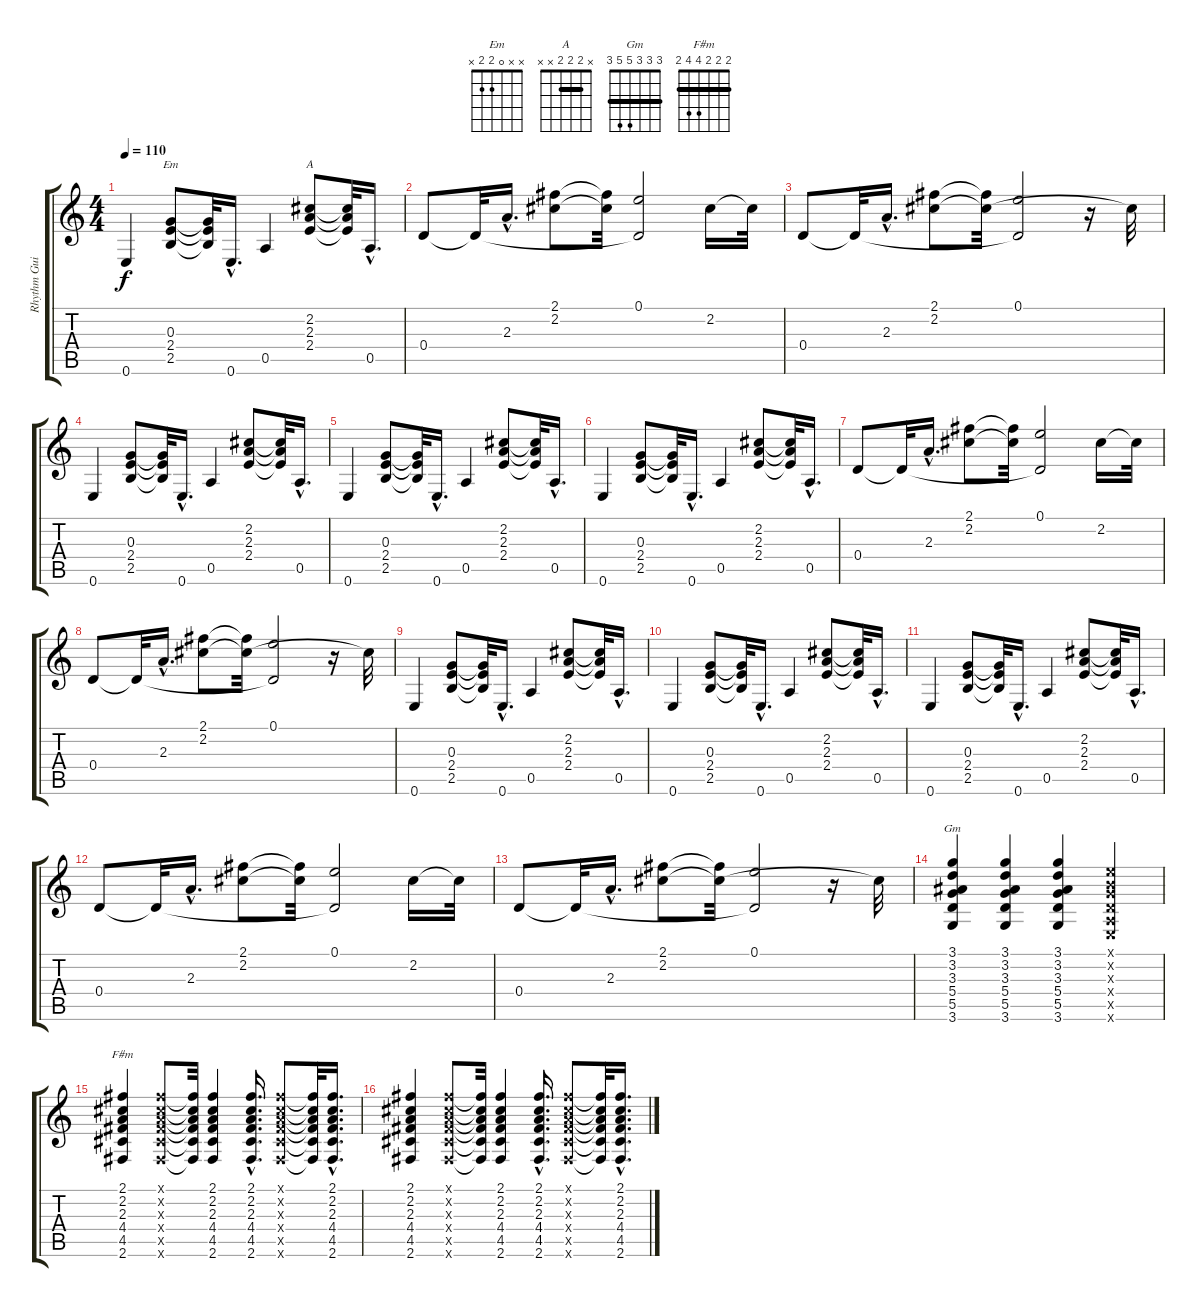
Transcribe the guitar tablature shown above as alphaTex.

\track ("Rhythm Guitar" "Rhythm Gui") {instrument acousticguitarsteel}
\staff {score tabs}
\tuning (E4 B3 G3 D3 A2 E2) {hide}
\chord ("Em" x x 0 2 2 x)
\chord ("A" x 2 2 2 x x) {barre 2}
\chord ("Gm" 3 3 3 5 5 3) {barre 3}
\chord ("F#m" 2 2 2 4 4 2) {barre 2}
\ts (4 4)
\tempo 110
\clef g2
\ks c
0.6.4{dy f} (0.3 2.4 2.5).8{ch "Em"} (0.3{t} 2.4{t} 2.5{t}).32 0.6{hac}.16{d} 0.5.4 (2.2 2.3 2.4).8{ch "A"} (2.2{t} 2.3{t} 2.4{t}).32 0.5{hac}.16{d} |
0.4.8 0.4{t}.32 2.3{hac}.16{d} (2.1 2.2).8 (2.1{t} 2.2{t}).32 (0.1 0.4{t}).2 2.2.16 2.2{t}.32 |
0.4.8 0.4{t}.32 2.3{hac}.16{d} (2.1 2.2).8 (2.1{t} 2.2{t}).32 (0.1 0.4{t}).2 r.16 2.2{t}.32 |
0.6.4 (0.3 2.4 2.5).8 (0.3{t} 2.4{t} 2.5{t}).32 0.6{hac}.16{d} 0.5.4 (2.2 2.3 2.4).8 (2.2{t} 2.3{t} 2.4{t}).32 0.5{hac}.16{d} |
0.6.4 (0.3 2.4 2.5).8 (0.3{t} 2.4{t} 2.5{t}).32 0.6{hac}.16{d} 0.5.4 (2.2 2.3 2.4).8 (2.2{t} 2.3{t} 2.4{t}).32 0.5{hac}.16{d} |
0.6.4 (0.3 2.4 2.5).8 (0.3{t} 2.4{t} 2.5{t}).32 0.6{hac}.16{d} 0.5.4 (2.2 2.3 2.4).8 (2.2{t} 2.3{t} 2.4{t}).32 0.5{hac}.16{d} |
0.4.8 0.4{t}.32 2.3{hac}.16{d} (2.1 2.2).8 (2.1{t} 2.2{t}).32 (0.1 0.4{t}).2 2.2.16 2.2{t}.32 |
0.4.8 0.4{t}.32 2.3{hac}.16{d} (2.1 2.2).8 (2.1{t} 2.2{t}).32 (0.1 0.4{t}).2 r.16 2.2{t}.32 |
0.6.4 (0.3 2.4 2.5).8 (0.3{t} 2.4{t} 2.5{t}).32 0.6{hac}.16{d} 0.5.4 (2.2 2.3 2.4).8 (2.2{t} 2.3{t} 2.4{t}).32 0.5{hac}.16{d} |
0.6.4 (0.3 2.4 2.5).8 (0.3{t} 2.4{t} 2.5{t}).32 0.6{hac}.16{d} 0.5.4 (2.2 2.3 2.4).8 (2.2{t} 2.3{t} 2.4{t}).32 0.5{hac}.16{d} |
0.6.4 (0.3 2.4 2.5).8 (0.3{t} 2.4{t} 2.5{t}).32 0.6{hac}.16{d} 0.5.4 (2.2 2.3 2.4).8 (2.2{t} 2.3{t} 2.4{t}).32 0.5{hac}.16{d} |
0.4.8 0.4{t}.32 2.3{hac}.16{d} (2.1 2.2).8 (2.1{t} 2.2{t}).32 (0.1 0.4{t}).2 2.2.16 2.2{t}.32 |
0.4.8 0.4{t}.32 2.3{hac}.16{d} (2.1 2.2).8 (2.1{t} 2.2{t}).32 (0.1 0.4{t}).2 r.16 2.2{t}.32 |
(3.1 3.2 3.3 5.4 5.5 3.6).4{ch "Gm"} (3.1 3.2 3.3 5.4 5.5 3.6).4 (3.1 3.2 3.3 5.4 5.5 3.6).4 (0.1{x} 0.2{x} 0.3{x} 0.4{x} 0.5{x} 0.6{x}).4 |
(2.1 2.2 2.3 4.4 4.5 2.6).4{ch "F#m"} (2.1{x} 2.2{x} 2.3{x} 4.4{x} 4.5{x} 2.6{x}).8 (2.1{t} 2.2{t} 2.3{t} 4.4{t} 4.5{t} 2.6{t}).32 (2.1 2.2 2.3 4.4 4.5 2.6).4 (2.1{hac} 2.2{hac} 2.3{hac} 4.4{hac} 4.5{hac} 2.6{hac}).16{d} (2.1{x} 2.2{x} 2.3{x} 4.4{x} 4.5{x} 2.6{x}).8 (2.1{t} 2.2{t} 2.3{t} 4.4{t} 4.5{t} 2.6{t}).32 (2.1{hac} 2.2{hac} 2.3{hac} 4.4{hac} 4.5{hac} 2.6{hac}).16{d} |
(2.1 2.2 2.3 4.4 4.5 2.6).4 (2.1{x} 2.2{x} 2.3{x} 4.4{x} 4.5{x} 2.6{x}).8 (2.1{t} 2.2{t} 2.3{t} 4.4{t} 4.5{t} 2.6{t}).32 (2.1 2.2 2.3 4.4 4.5 2.6).4 (2.1{hac} 2.2{hac} 2.3{hac} 4.4{hac} 4.5{hac} 2.6{hac}).16{d} (2.1{x} 2.2{x} 2.3{x} 4.4{x} 4.5{x} 2.6{x}).8 (2.1{t} 2.2{t} 2.3{t} 4.4{t} 4.5{t} 2.6{t}).32 (2.1{hac} 2.2{hac} 2.3{hac} 4.4{hac} 4.5{hac} 2.6{hac}).16{d}
